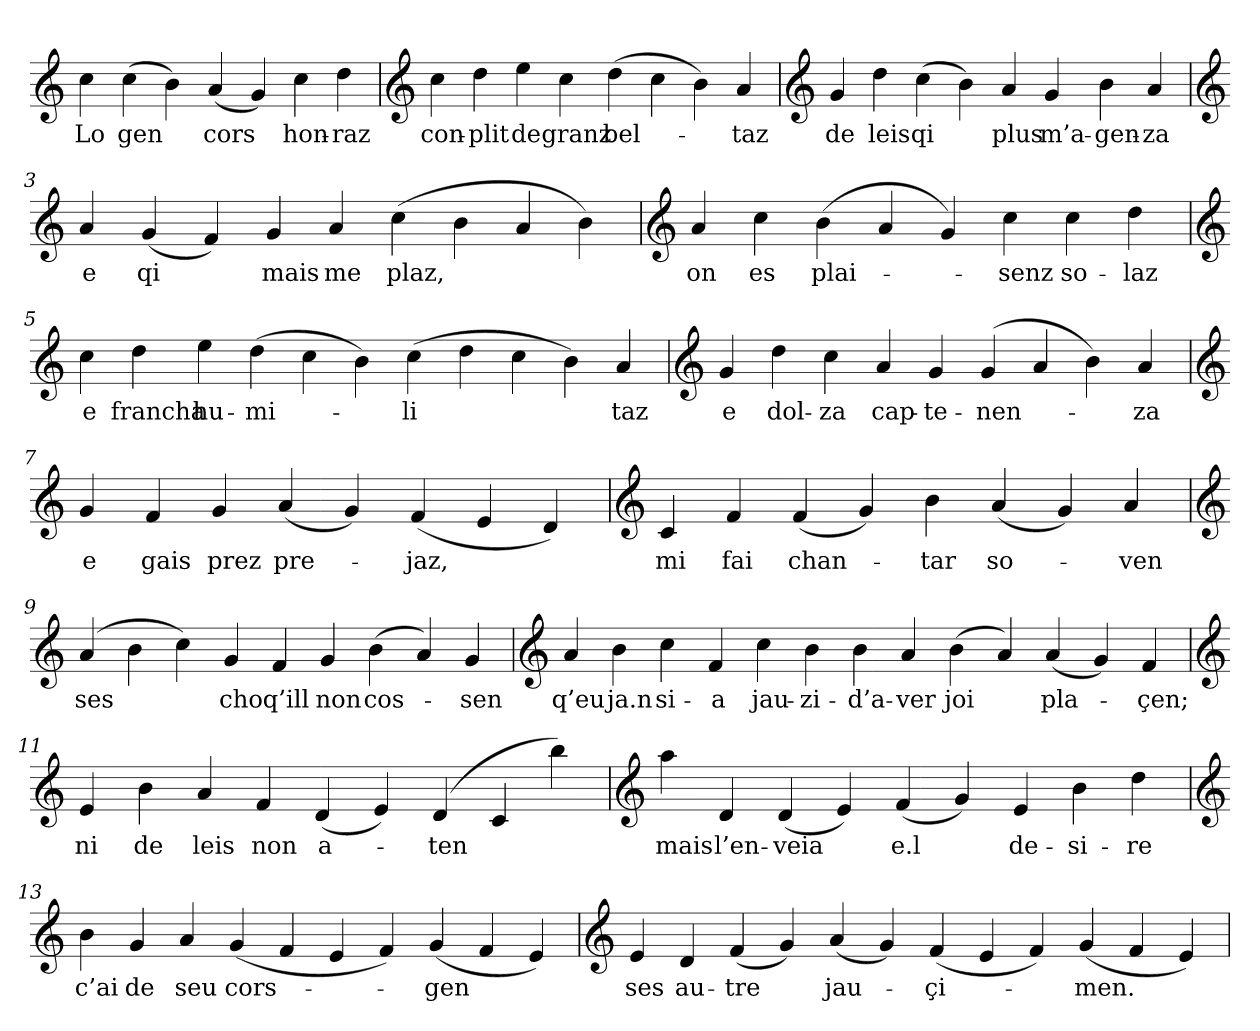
**kern	**text
*part1	*part1
*staff1	*staff1
*clefG2	*
=	=
4cc	Lo
(4cc	gen
4b)	.
(4a	cors
4g)	.
4cc	hon-
4dd	-raz
=1	=1
*clefG2	*
4cc	con-
4dd	-plit
4ee	de
4cc	granz
(4dd	bel-
4cc	.
4b)	.
4a	-taz
=2	=2
*clefG2	*
4g	de
4dd	leis
(4cc	qi
4b)	.
4a	plus
4g	m’a-
4b	-gen-
4a	-za
=3	=3
*clefG2	*
4a	e
(4g	qi
4f)	.
4g	mais
4a	me
(4cc	plaz,
4b	.
4a	.
4b)	.
=4	=4
*clefG2	*
4a	on
4cc	es
(4b	plai-
4a	.
4g)	.
4cc	-senz
4cc	so-
4dd	-laz
=5	=5
*clefG2	*
4cc	e
4dd	francha
4ee	hu-
(4dd	-mi-
4cc	.
4b)	.
(4cc	-li
4dd	.
4cc	.
4b)	.
4a	-taz
=6	=6
*clefG2	*
4g	e
4dd	dol-
4cc	-za
4a	cap-
4g	-te-
(4g	-nen-
4a	.
4b)	.
4a	-za
=7	=7
*clefG2	*
4g	e
4f	gais
4g	prez
(4a	pre-
4g)	.
(4f	-jaz,
4e	.
4d)	.
=8	=8
*clefG2	*
4c	mi
4f	fai
(4f	chan-
4g)	.
4b	-tar
(4a	so-
4g)	.
4a	-ven
=9	=9
*clefG2	*
(4a	ses
4b	.
4cc)	.
4g	cho
4f	q’ill
4g	non
(4b	cos-
4a)	.
4g	-sen
=10	=10
*clefG2	*
4a	q’eu
4b	ja.n
4cc	si-
4f	-a
4cc	jau-
4b	-zi-
4b	-d’a-
4a	-ver
(4b	joi
4a)	.
(4a	pla-
4g)	.
4f	-çen;
=11	=11
*clefG2	*
4e	ni
4b	de
4a	leis
4f	non
(4d	a-
4e)	.
(4d	-ten
4c	.
4bb)	.
=12	=12
*clefG2	*
4aa	mais
4d	l’en-
(4d	-veia
4e)	.
(4f	e.l
4g)	.
4e	de-
4b	-si-
4dd	-re
=13	=13
*clefG2	*
4b	c’ai
4g	de
4a	seu
(4g	cors-
4f	.
4e	.
4f)	.
(4g	-gen
4f	.
4e)	.
=14	=14
*clefG2	*
4e	ses
4d	au-
(4f	-tre
4g)	.
(4a	jau-
4g)	.
(4f	-çi-
4e	.
4f)	.
(4g	-men.
4f	.
4e)	.
=	=
*-	*-
